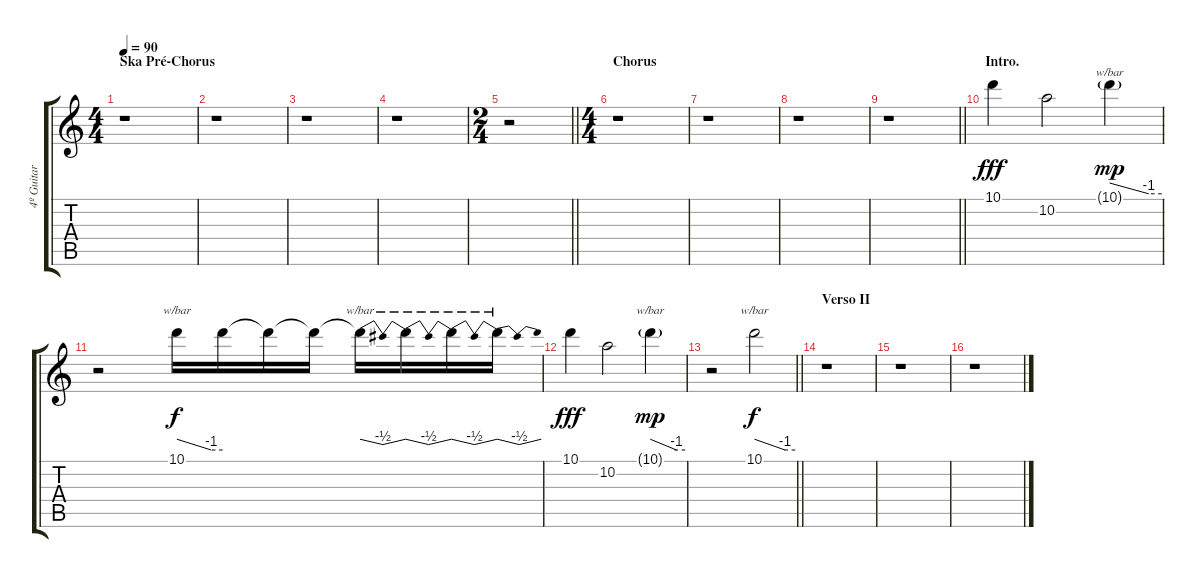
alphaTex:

\track ("4º Guitar" "4º Guitar") {instrument overdrivenguitar}
\staff {score tabs}
\tuning (E4 B3 G3 D3 A2 E2) {hide}
\ts (4 4)
\section ("" "Ska Pré-Chorus")
\tempo 90
\clef g2
\ks c
r.1{dy f} |
r.1 |
r.1 |
r.1 |
\ts (2 4)
\barLineRight lightlight
r.2 |
\ts (4 4)
\section ("" "Chorus")
r.1 |
r.1 |
r.1 |
\barLineRight lightlight
r.1 |
\section ("" "Intro.")
10.1.4{dy fff} 10.2.2 10.1{g}.4{tbe (custom default 0 0 45 -4 60 -4) dy mp} |
r.2 10.1.16{tbe (custom default 0 0 45 -4 60 -4) dy f} 10.1{t}.16 10.1{t}.16 10.1{t}.16 10.1{t}.16{tbe (dip default 0 0 30 -2 60 0)} 10.1{t}.16{tbe (dip default 0 0 30 -2 60 0)} 10.1{t}.16{tbe (dip default 0 0 30 -2 60 0)} 10.1{t}.16{tbe (dip default 0 0 30 -2 60 0)} |
10.1.4{dy fff} 10.2.2 10.1{g}.4{tbe (custom default 0 0 45 -4 60 -4) dy mp} |
\barLineRight lightlight
r.2 10.1.2{tbe (custom default 0 0 45 -4 60 -4) dy f} |
\section ("" "Verso II")
r.1 |
r.1 |
r.1
